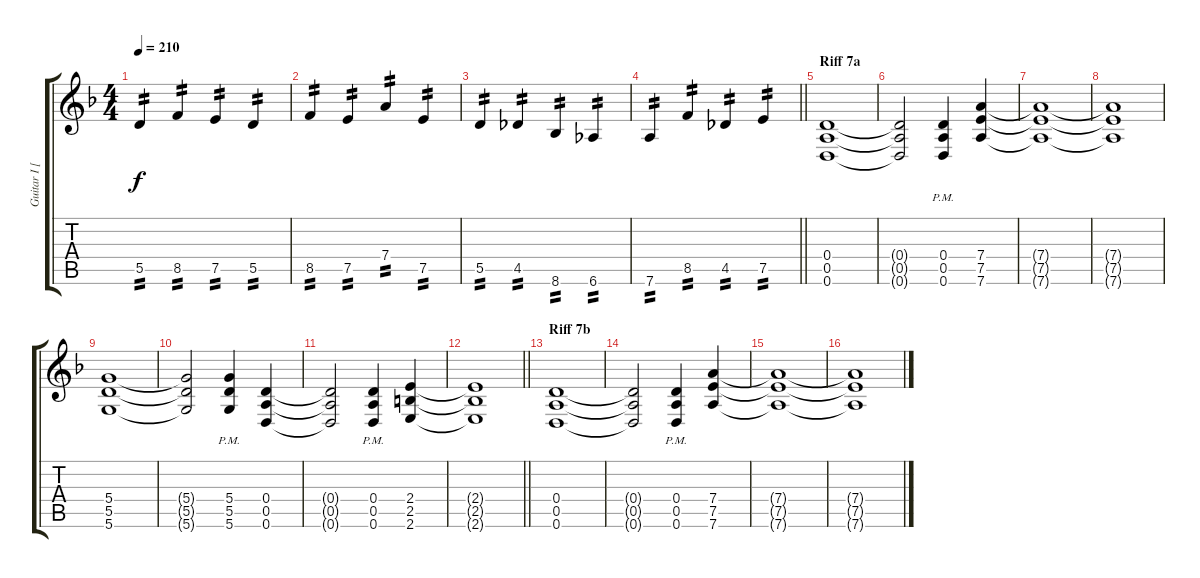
\track ("Guitar I [Right]" "Guitar I [") {instrument overdrivenguitar}
\staff {score tabs}
\tuning (E4 B3 G3 D3 A2 D2) {hide}
\ts (4 4)
\tempo 210
\clef g2
\ks dminor
5.5.4{tp 2 dy f} 8.5.4{tp 2} 7.5.4{tp 2} 5.5.4{tp 2} |
8.5.4{tp 2} 7.5.4{tp 2} 7.4.4{tp 2} 7.5.4{tp 2} |
5.5.4{tp 2} 4.5.4{tp 2} 8.6.4{tp 2} 6.6.4{tp 2} |
\barLineRight lightlight
7.6.4{tp 2} 8.5.4{tp 2} 4.5.4{tp 2} 7.5.4{tp 2} |
\section ("" "Riff 7a")
(0.4 0.5 0.6).1 |
(0.4{t} 0.5{t} 0.6{t}).2 (0.4{pm} 0.5{pm} 0.6{pm}).4 (7.4 7.5 7.6).4 |
(7.4{t} 7.5{t} 7.6{t}).1 |
(7.4{t} 7.5{t} 7.6{t}).1 |
(5.4 5.5 5.6).1 |
(5.4{t} 5.5{t} 5.6{t}).2 (5.4{pm} 5.5{pm} 5.6{pm}).4 (0.4 0.5 0.6).4 |
(0.4{t} 0.5{t} 0.6{t}).2 (0.4{pm} 0.5{pm} 0.6{pm}).4 (2.4 2.5 2.6).4 |
\barLineRight lightlight
(2.4{t} 2.5{t} 2.6{t}).1 |
\section ("" "Riff 7b")
(0.4 0.5 0.6).1{volume 13} |
(0.4{t} 0.5{t} 0.6{t}).2 (0.4{pm} 0.5{pm} 0.6{pm}).4 (7.4 7.5 7.6).4 |
(7.4{t} 7.5{t} 7.6{t}).1 |
(7.4{t} 7.5{t} 7.6{t}).1
